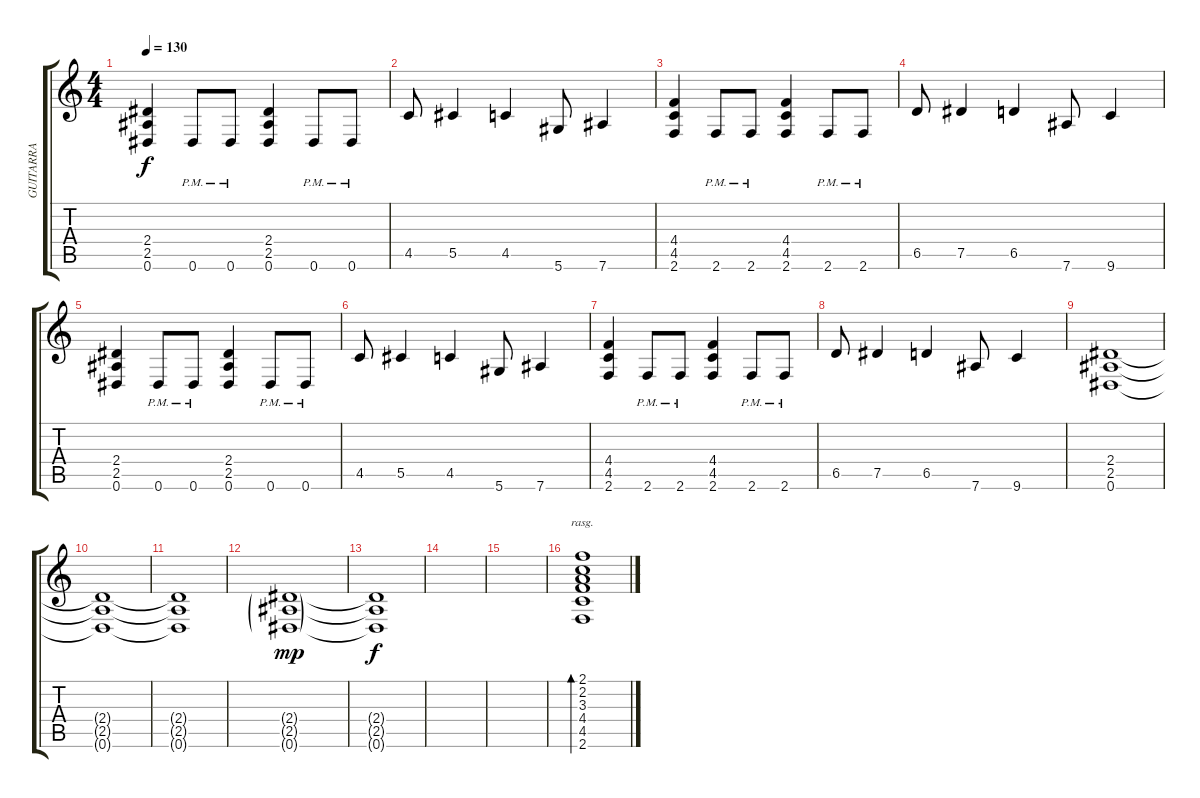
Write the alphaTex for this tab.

\track ("GUITARRA" "GUITARRA") {instrument overdrivenguitar}
\staff {score tabs}
\tuning (Eb4 Bb3 Gb3 Db3 Ab2 Eb2) {hide}
\ts (4 4)
\tempo 130
\clef g2
\ks c
(2.4 2.5 0.6).4{dy f} 0.6{pm}.8 0.6{pm}.8 (2.4 2.5 0.6).4 0.6{pm}.8 0.6{pm}.8 |
4.5.8 5.5.4 4.5.4 5.6.8 7.6.4 |
(4.4 4.5 2.6).4 2.6{pm}.8 2.6{pm}.8 (4.4 4.5 2.6).4 2.6{pm}.8 2.6{pm}.8 |
6.5.8 7.5.4 6.5.4 7.6.8 9.6.4 |
(2.4 2.5 0.6).4 0.6{pm}.8 0.6{pm}.8 (2.4 2.5 0.6).4 0.6{pm}.8 0.6{pm}.8 |
4.5.8 5.5.4 4.5.4 5.6.8 7.6.4 |
(4.4 4.5 2.6).4 2.6{pm}.8 2.6{pm}.8 (4.4 4.5 2.6).4 2.6{pm}.8 2.6{pm}.8 |
6.5.8 7.5.4 6.5.4 7.6.8 9.6.4 |
(2.4 2.5 0.6).1 |
(2.4{t} 2.5{t} 0.6{t}).1 |
(2.4{t} 2.5{t} 0.6{t}).1 |
(2.4{g} 2.5{g} 0.6{g}).1{dy mp} |
(2.4{t} 2.5{t} 0.6{t}).1{dy f} |
|
|
(2.1 2.2 3.3 4.4 4.5 2.6).1{bd 480 rasg ii instrument electricguitarjazz}
